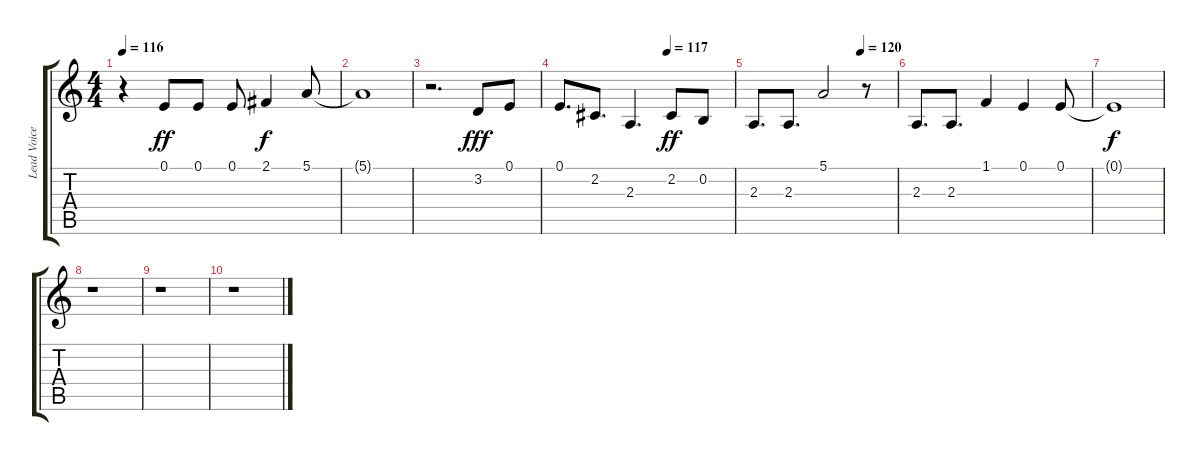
\track ("Lead Voice(Brian)" "Lead Voice") {instrument flute}
\staff {score tabs}
\tuning (E4 B3 G3 D3 A2 E2) {hide}
\ts (4 4)
\tempo 116
\clef g2
\ks c
r.4{dy ff} 0.1.8 0.1.8 0.1.8 2.1.4{dy f} 5.1.8 |
5.1{t}.1 |
r.2{d} 3.2.8{dy fff} 0.1.8 |
\tempo (117 0.61875)
0.1.8{d} 2.2.8{d} 2.3.4{d} 2.2.8{dy ff} 0.2.8 |
\tempo (120 0.75)
2.3.8{d} 2.3.8{d} 5.1.2 r.8 |
2.3.8{d} 2.3.8{d} 1.1.4 0.1.4 0.1.8 |
0.1{t}.1{dy f} |
r.1 |
r.1 |
r.1
